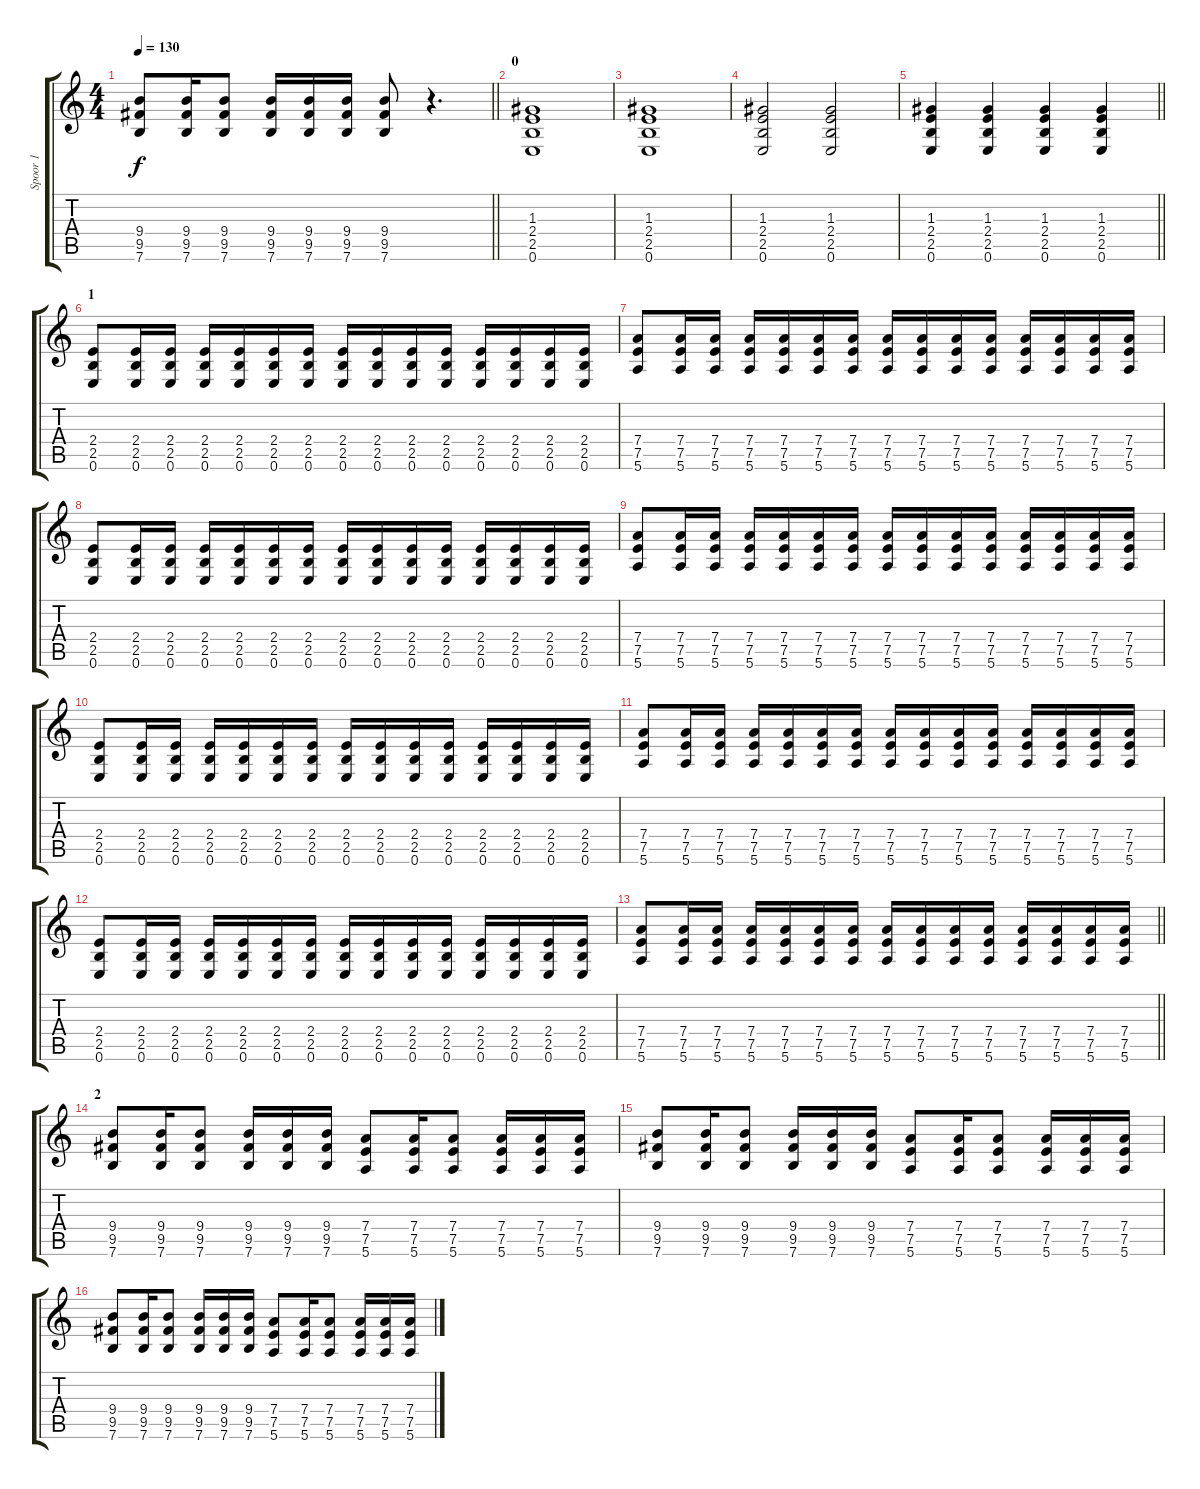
\track ("Spoor 1" "Spoor 1") {instrument overdrivenguitar}
\staff {score tabs}
\tuning (E4 B3 G3 D3 A2 E2) {hide}
\ts (4 4)
\tempo 130
\clef g2
\barLineRight lightlight
\ks c
(9.4 9.5 7.6).8{dy f} (9.4 9.5 7.6).16 (9.4 9.5 7.6).8 (9.4 9.5 7.6).16 (9.4 9.5 7.6).16 (9.4 9.5 7.6).16 (9.4 9.5 7.6).8 r.4{d} |
\section ("" "0")
(1.3 2.4 2.5 0.6).1 |
(1.3 2.4 2.5 0.6).1 |
(1.3 2.4 2.5 0.6).2 (1.3 2.4 2.5 0.6).2 |
\barLineRight lightlight
(1.3 2.4 2.5 0.6).4 (1.3 2.4 2.5 0.6).4 (1.3 2.4 2.5 0.6).4 (1.3 2.4 2.5 0.6).4 |
\section ("" "1")
(2.4 2.5 0.6).8 (2.4 2.5 0.6).16 (2.4 2.5 0.6).16 (2.4 2.5 0.6).16 (2.4 2.5 0.6).16 (2.4 2.5 0.6).16 (2.4 2.5 0.6).16 (2.4 2.5 0.6).16 (2.4 2.5 0.6).16 (2.4 2.5 0.6).16 (2.4 2.5 0.6).16 (2.4 2.5 0.6).16 (2.4 2.5 0.6).16 (2.4 2.5 0.6).16 (2.4 2.5 0.6).16 |
(7.4 7.5 5.6).8 (7.4 7.5 5.6).16 (7.4 7.5 5.6).16 (7.4 7.5 5.6).16 (7.4 7.5 5.6).16 (7.4 7.5 5.6).16 (7.4 7.5 5.6).16 (7.4 7.5 5.6).16 (7.4 7.5 5.6).16 (7.4 7.5 5.6).16 (7.4 7.5 5.6).16 (7.4 7.5 5.6).16 (7.4 7.5 5.6).16 (7.4 7.5 5.6).16 (7.4 7.5 5.6).16 |
(2.4 2.5 0.6).8 (2.4 2.5 0.6).16 (2.4 2.5 0.6).16 (2.4 2.5 0.6).16 (2.4 2.5 0.6).16 (2.4 2.5 0.6).16 (2.4 2.5 0.6).16 (2.4 2.5 0.6).16 (2.4 2.5 0.6).16 (2.4 2.5 0.6).16 (2.4 2.5 0.6).16 (2.4 2.5 0.6).16 (2.4 2.5 0.6).16 (2.4 2.5 0.6).16 (2.4 2.5 0.6).16 |
(7.4 7.5 5.6).8 (7.4 7.5 5.6).16 (7.4 7.5 5.6).16 (7.4 7.5 5.6).16 (7.4 7.5 5.6).16 (7.4 7.5 5.6).16 (7.4 7.5 5.6).16 (7.4 7.5 5.6).16 (7.4 7.5 5.6).16 (7.4 7.5 5.6).16 (7.4 7.5 5.6).16 (7.4 7.5 5.6).16 (7.4 7.5 5.6).16 (7.4 7.5 5.6).16 (7.4 7.5 5.6).16 |
(2.4 2.5 0.6).8 (2.4 2.5 0.6).16 (2.4 2.5 0.6).16 (2.4 2.5 0.6).16 (2.4 2.5 0.6).16 (2.4 2.5 0.6).16 (2.4 2.5 0.6).16 (2.4 2.5 0.6).16 (2.4 2.5 0.6).16 (2.4 2.5 0.6).16 (2.4 2.5 0.6).16 (2.4 2.5 0.6).16 (2.4 2.5 0.6).16 (2.4 2.5 0.6).16 (2.4 2.5 0.6).16 |
(7.4 7.5 5.6).8 (7.4 7.5 5.6).16 (7.4 7.5 5.6).16 (7.4 7.5 5.6).16 (7.4 7.5 5.6).16 (7.4 7.5 5.6).16 (7.4 7.5 5.6).16 (7.4 7.5 5.6).16 (7.4 7.5 5.6).16 (7.4 7.5 5.6).16 (7.4 7.5 5.6).16 (7.4 7.5 5.6).16 (7.4 7.5 5.6).16 (7.4 7.5 5.6).16 (7.4 7.5 5.6).16 |
(2.4 2.5 0.6).8 (2.4 2.5 0.6).16 (2.4 2.5 0.6).16 (2.4 2.5 0.6).16 (2.4 2.5 0.6).16 (2.4 2.5 0.6).16 (2.4 2.5 0.6).16 (2.4 2.5 0.6).16 (2.4 2.5 0.6).16 (2.4 2.5 0.6).16 (2.4 2.5 0.6).16 (2.4 2.5 0.6).16 (2.4 2.5 0.6).16 (2.4 2.5 0.6).16 (2.4 2.5 0.6).16 |
\barLineRight lightlight
(7.4 7.5 5.6).8 (7.4 7.5 5.6).16 (7.4 7.5 5.6).16 (7.4 7.5 5.6).16 (7.4 7.5 5.6).16 (7.4 7.5 5.6).16 (7.4 7.5 5.6).16 (7.4 7.5 5.6).16 (7.4 7.5 5.6).16 (7.4 7.5 5.6).16 (7.4 7.5 5.6).16 (7.4 7.5 5.6).16 (7.4 7.5 5.6).16 (7.4 7.5 5.6).16 (7.4 7.5 5.6).16 |
\section ("" "2")
(9.4 9.5 7.6).8 (9.4 9.5 7.6).16 (9.4 9.5 7.6).8 (9.4 9.5 7.6).16 (9.4 9.5 7.6).16 (9.4 9.5 7.6).16 (7.4 7.5 5.6).8 (7.4 7.5 5.6).16 (7.4 7.5 5.6).8 (7.4 7.5 5.6).16 (7.4 7.5 5.6).16 (7.4 7.5 5.6).16 |
(9.4 9.5 7.6).8 (9.4 9.5 7.6).16 (9.4 9.5 7.6).8 (9.4 9.5 7.6).16 (9.4 9.5 7.6).16 (9.4 9.5 7.6).16 (7.4 7.5 5.6).8 (7.4 7.5 5.6).16 (7.4 7.5 5.6).8 (7.4 7.5 5.6).16 (7.4 7.5 5.6).16 (7.4 7.5 5.6).16 |
(9.4 9.5 7.6).8 (9.4 9.5 7.6).16 (9.4 9.5 7.6).8 (9.4 9.5 7.6).16 (9.4 9.5 7.6).16 (9.4 9.5 7.6).16 (7.4 7.5 5.6).8 (7.4 7.5 5.6).16 (7.4 7.5 5.6).8 (7.4 7.5 5.6).16 (7.4 7.5 5.6).16 (7.4 7.5 5.6).16
